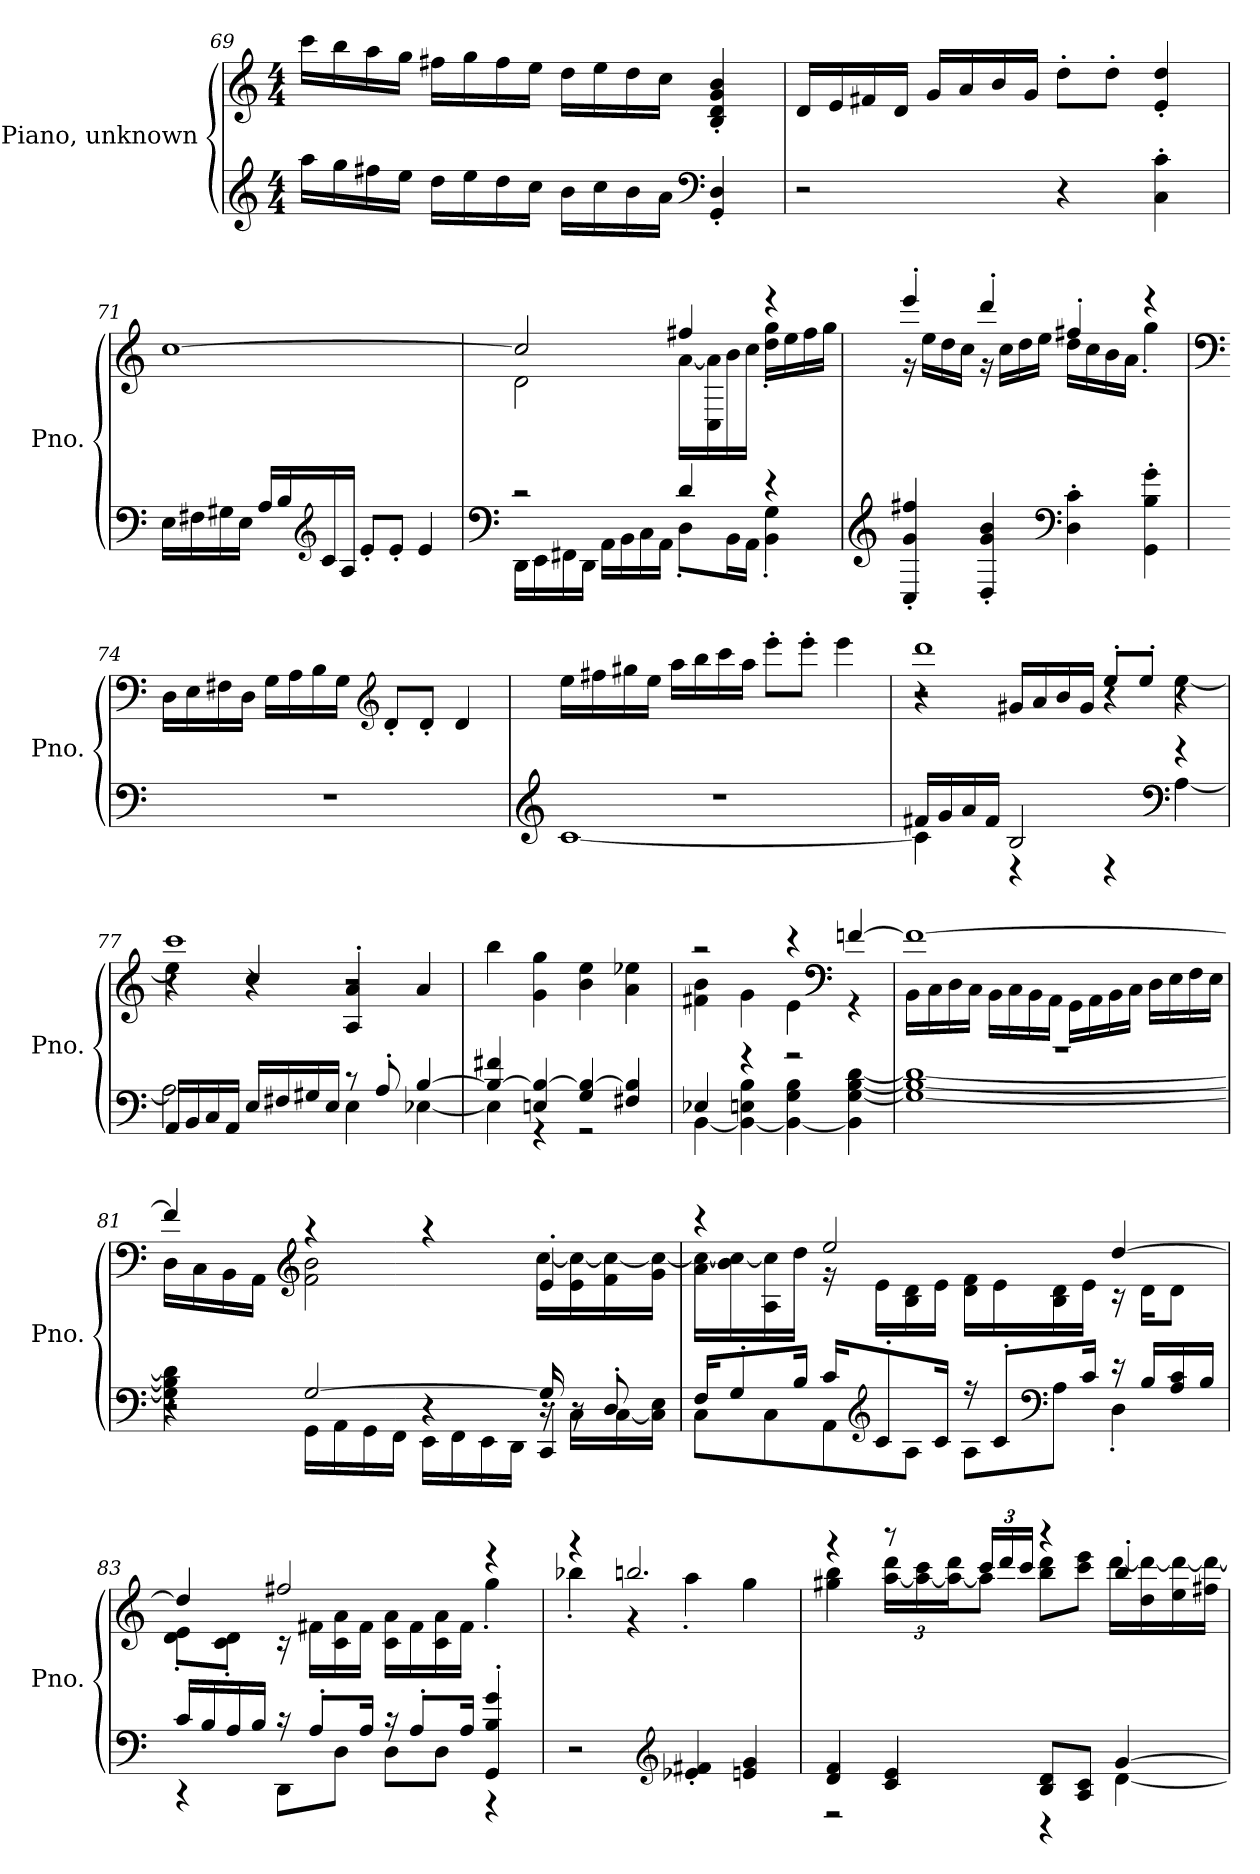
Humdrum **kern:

**kern	**kern
*part1	*part1
*staff2	*staff1
*I"Piano, unknown	*
*I'Pno.	*
*clefG2	*clefG2
*k[]	*k[]
*M4/4	*M4/4
=69	=69
16aa\LL	16ccc\LL
16gg\	16bb\
16ff#X\	16aa\
16ee\JJ	16gg\JJ
16dd\LL	16ff#X\LL
16ee\	16gg\
16dd\	16ff#\
16cc\JJ	16ee\JJ
16b\LL	16dd\LL
16cc\	16ee\
16b\	16dd\
16a\JJ	16cc\JJ
*clefF4	*
4GG/' 4D/'	4B/' 4d/' 4g/' 4b/'
!!LO:LB:g=z
=70	=70
2r	16d/LL
.	16e/
.	16f#X/
.	16d/JJ
.	16g/LL
.	16a/
.	16b/
.	16g/JJ
4r	8dd'\L
.	8dd'\J
4C\' 4c\'	4e/' 4dd/'
=71	=71
16E\LL	[1cc
16F#X\	.
16G#X\	.
16E\JJ	.
16A/LL	.
16B/	.
*clefG2	*
16c/	.
16A/JJ	.
8e'/L	.
8e'/J	.
4e/	.
=72	=72
*clefF4	*
*^	*^
2r	16DD\LL	2cc/]	2d\
.	16EE\	.	.
.	16FF#X\	.	.
.	16DD\JJ	.	.
.	16AA\LL	.	.
.	16BB\	.	.
.	16C\	.	.
.	16AA\JJ	.	.
4d/	8D'\L	4ff#X/	[16a\LL
.	.	.	16C\ 16a\]
.	16BB\L	.	16b\
.	16AA\JJ	.	16cc\JJ
4r	4BB\' 4G\'	4r	16dd\' 16gg\'LL
.	.	.	16ee\
.	.	.	16ff#\
.	.	.	16gg\JJ
*v	*v	*	*
!!LO:LB:g=z	!!
=73	=73	=73
*clefG2	*	*
4C/' 4g/' 4ff#X/'	4eee'/	16r
.	.	16ee\LL
.	.	16dd\
.	.	16cc\JJ
4D/' 4g/' 4b/'	4ddd'/	16r
.	.	16cc\LL
.	.	16dd\
.	.	16ee\JJ
*clefF4	*	*
4D\' 4c\'	4ff#X'/	16dd\LL
.	.	16cc\
.	.	16b\
.	.	16a\JJ
4GG\' 4B\' 4g\'	4r	4gg'\
*	*v	*v
=74	=74
*	*clefF4
1r	16D\LL
.	16E\
.	16F#X\
.	16D\JJ
.	16G\LL
.	16A\
.	16B\
.	16G\JJ
*	*clefG2
.	8d'/L
.	8d'/J
.	4d/
!!LO:LB:g=z
=75	=75
*clefG2	*
*^	*
1r	[1c	16ee\LL
.	.	16ff#X\
.	.	16gg#X\
.	.	16ee\JJ
.	.	16aa\LL
.	.	16bb\
.	.	16ccc\
.	.	16aa\JJ
.	.	8eee'\L
.	.	8eee'\J
.	.	4eee\
=76	=76	=76
*	*	*^
*	*	*	*^
16f#X/LL	4c\]	1ddd	2r	4r
16g/	.	.	.	.
16a/	.	.	.	.
16f#/JJ	.	.	.	.
2B/	4r	.	.	16g#X/LL
.	.	.	.	16a/
.	.	.	.	16b/
.	.	.	.	16g#/JJ
.	4r	.	4r	8ee'/L
.	.	.	.	8ee'/J
*clefF4	*	*	*	*
4r	[4A\	.	[4ee\	4r
=77	=77	=77	=77	=77
16AA/LL	2A\]	1ccc	4ee\]	4r
16BB/	.	.	.	.
16C/	.	.	.	.
16AA/JJ	.	.	.	.
16E/LL	.	.	4r	4cc/
16F#X/	.	.	.	.
16G#X/	.	.	.	.
16E/JJ	.	.	.	.
8r	4E\	.	2r	4A/' 4a/'
8A'/	.	.	.	.
[4B/	[4E-X\	.	.	4a/
*	*	*v	*v	*v
!!LO:LB:g=z
=78	=78	=78
4B/_ 4f#X/	4E-\]	4bb\
4En/ 4B/_	4r	4g\ 4gg\
4G/ 4B/_	2r	4b\ 4ee\
4F#X/ 4B/]	.	4a\ 4ee-X\
=79	=79	=79
*	*	*^
4E-X/	[4BB\	2r	4f#X\ 4b\
4r	4BB\_ 4En\ 4B\	.	4g\
2r	4BB\_ 4G\ 4B\	4r	4e\
*	*	*clefF4	*
.	4BB\] [4G\ [4B\ [4d\	[4fn/	4r
=80	=80	=80	=80
1r	1G_ 1B_ 1d_	1f_	16BB\LL
.	.	.	16C\
.	.	.	16D\
.	.	.	16C\JJ
.	.	.	16BB\LL
.	.	.	16C\
.	.	.	16BB\
.	.	.	16AA\JJ
.	.	.	16GG\LL
.	.	.	16AA\
.	.	.	16BB\
.	.	.	16C\JJ
.	.	.	16D\LL
.	.	.	16E\
.	.	.	16F\
.	.	.	16E\JJ
!!LO:PB:g=z	!!
=81	=81	=81	=81
*	*^	*	*
4r	4G\] 4B\] 4d\]	2r	4f/]	16D\LL
.	.	.	.	16C\
.	.	.	.	16BB\
.	.	.	.	16AA\JJ
*	*	*	*clefG2	*
[2G/	16GG\LL	.	4r	2f\ 2b\
.	16AA\	.	.	.
.	16GG\	.	.	.
.	16FF\JJ	.	.	.
.	16EE\LL	4r	4r	.
.	16FF\	.	.	.
.	16EE\	.	.	.
.	16DD\JJ	.	.	.
16G/]	16r	4CC'/	4e'/	[16cc\LL
16r	16C\LL	.	.	16e\ 16cc\_
8D'/	[16C\	.	.	16f\ 16cc\_
.	16C\] 16E\JJ	.	.	16g\ 16cc\_JJ
*	*v	*v	*	*
=82	=82	=82	=82
16F/KL	8C\L	4r	16a\ 16cc\_LL
8G'/	.	.	16b\ 16cc\_
.	8C\	.	16A\ 16cc\]
16B/Jk	.	.	16dd\JJ
16c/KL	8AA\	2ee/	16r
*clefG2	*	*	*
8c'/	.	.	16e\LL
.	8A\J	.	16B\ 16d\
16c/Jk	.	.	16e\JJ
16r	8A\L	.	16d\ 16f\LL
8c'/L	.	.	16e\
*clefF4	*	*	*
.	8A\J	.	16B\ 16d\
16c/Jk	.	.	16e\JJ
16r	4D'\	[4dd/	16r
16B/LL	.	.	16d\KL
16A/ 16c/	.	.	8d\J
16B/JJ	.	.	.
!!LO:LB:g=z	!!
=83	=83	=83	=83
16c/LL	4r	4dd/]	8d\' 8e\'L
16B/	.	.	.
16A/	.	.	8c\' 8d\'J
16B/JJ	.	.	.
16r	8DD\L	2ff#X/	16r
8A'/L	.	.	16f#X\LL
.	8D\J	.	16c\ 16a\
16A/Jk	.	.	16f#\JJ
16r	8D\L	.	16c\ 16a\LL
8A'/L	.	.	16f#\
.	8D\J	.	16c\ 16a\
16A/Jk	.	.	16f#\JJ
4GG/' 4B/' 4g/'	4r	4r	4gg'\
*v	*v	*	*
=84	=84	=84
2r	4r	4bb-X'\
.	2.bbn/	4r
*clefG2	*	*
4e-X/' 4f#X/'	.	4aa'\
4en/ 4g/	.	4gg\
=85	=85	=85
*^	*	*
4d/ 4f/	2r	4r	4gg#X\ 4bb\
*	*	*	*Xbrackettup
4c/ 4e/	.	8r	[24aa\ 24ddd\LL
.	.	.	24aa\_ 24ccc\
.	.	.	24aa\_ 24ddd\J
.	.	24ccc/LL	8aa\J]
.	.	24ddd/	.
.	.	24ccc/JJ	.
8B/ 8d/L	4r	4r	8bb\ 8ddd\L
8A/ 8c/J	.	.	8ccc\ 8eee\J
[4g/	[4d\	4bb'/	[16ddd\LL
.	.	.	16dd\ 16ddd\_
.	.	.	16ee\ 16ddd\_
.	.	.	16ff#X\ 16ddd\_JJ
*v	*v	*	*
*	*v	*v
=	=
*-	*-
